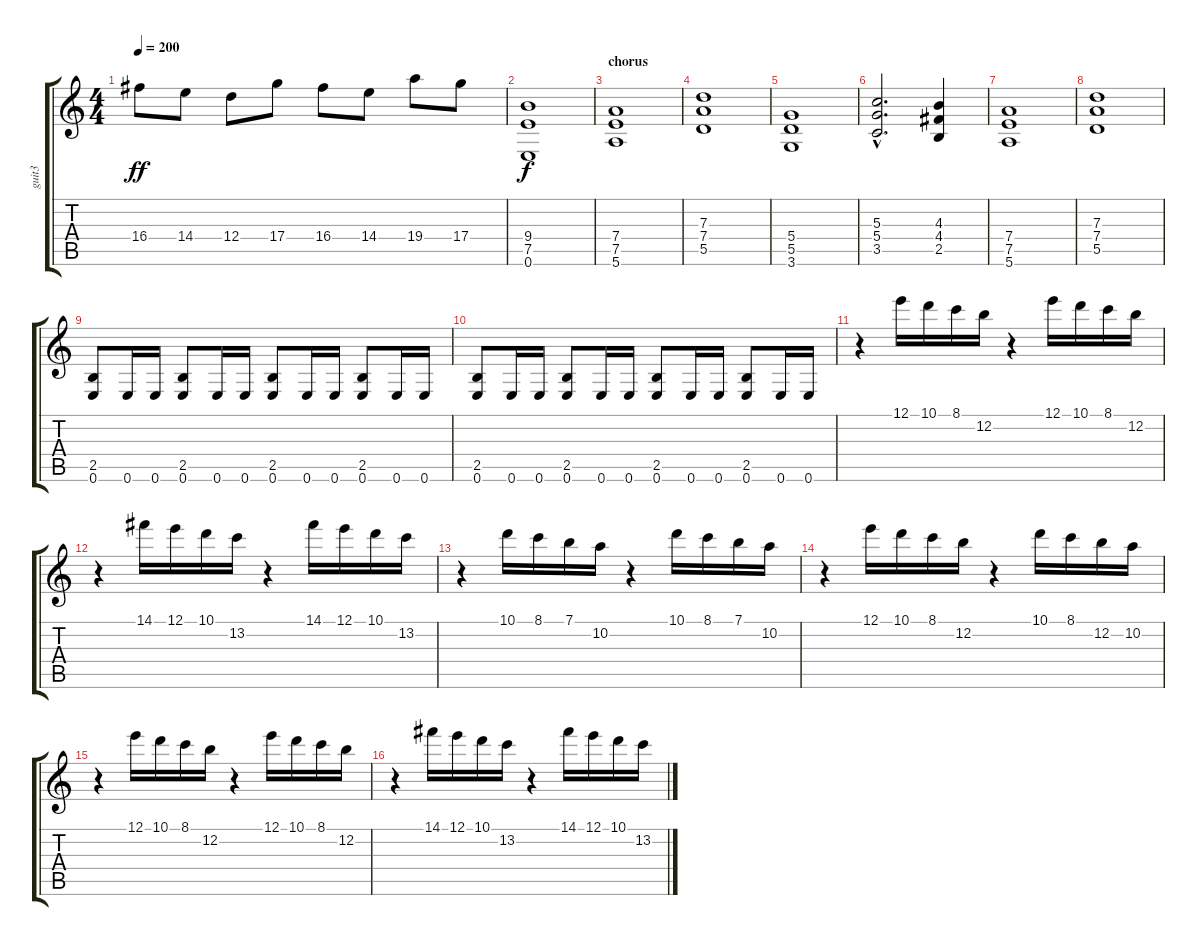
\track ("guit3" "guit3") {instrument distortionguitar}
\staff {score tabs}
\tuning (E4 B3 G3 D3 A2 E2) {hide}
\ts (4 4)
\tempo 200
\clef g2
\ks c
16.4.8{dy ff} 14.4.8 12.4.8 17.4.8 16.4.8 14.4.8 19.4.8 17.4.8 |
(9.4 7.5 0.6).1{dy f} |
\section ("" "chorus")
(7.4 7.5 5.6).1 |
(7.3 7.4 5.5).1 |
(5.4 5.5 3.6).1 |
(5.3{hac} 5.4{hac} 3.5{hac}).2{d} (4.3 4.4 2.5).4 |
(7.4 7.5 5.6).1 |
(7.3 7.4 5.5).1 |
(2.5 0.6).8 0.6.16 0.6.16 (2.5 0.6).8 0.6.16 0.6.16 (2.5 0.6).8 0.6.16 0.6.16 (2.5 0.6).8 0.6.16 0.6.16 |
(2.5 0.6).8 0.6.16 0.6.16 (2.5 0.6).8 0.6.16 0.6.16 (2.5 0.6).8 0.6.16 0.6.16 (2.5 0.6).8 0.6.16 0.6.16 |
r.4 12.1.16 10.1.16 8.1.16 12.2.16 r.4 12.1.16 10.1.16 8.1.16 12.2.16 |
r.4 14.1.16 12.1.16 10.1.16 13.2.16 r.4 14.1.16 12.1.16 10.1.16 13.2.16 |
r.4 10.1.16 8.1.16 7.1.16 10.2.16 r.4 10.1.16 8.1.16 7.1.16 10.2.16 |
r.4 12.1.16 10.1.16 8.1.16 12.2.16 r.4 10.1.16 8.1.16 12.2.16 10.2.16 |
r.4 12.1.16 10.1.16 8.1.16 12.2.16 r.4 12.1.16 10.1.16 8.1.16 12.2.16 |
r.4 14.1.16 12.1.16 10.1.16 13.2.16 r.4 14.1.16 12.1.16 10.1.16 13.2.16
